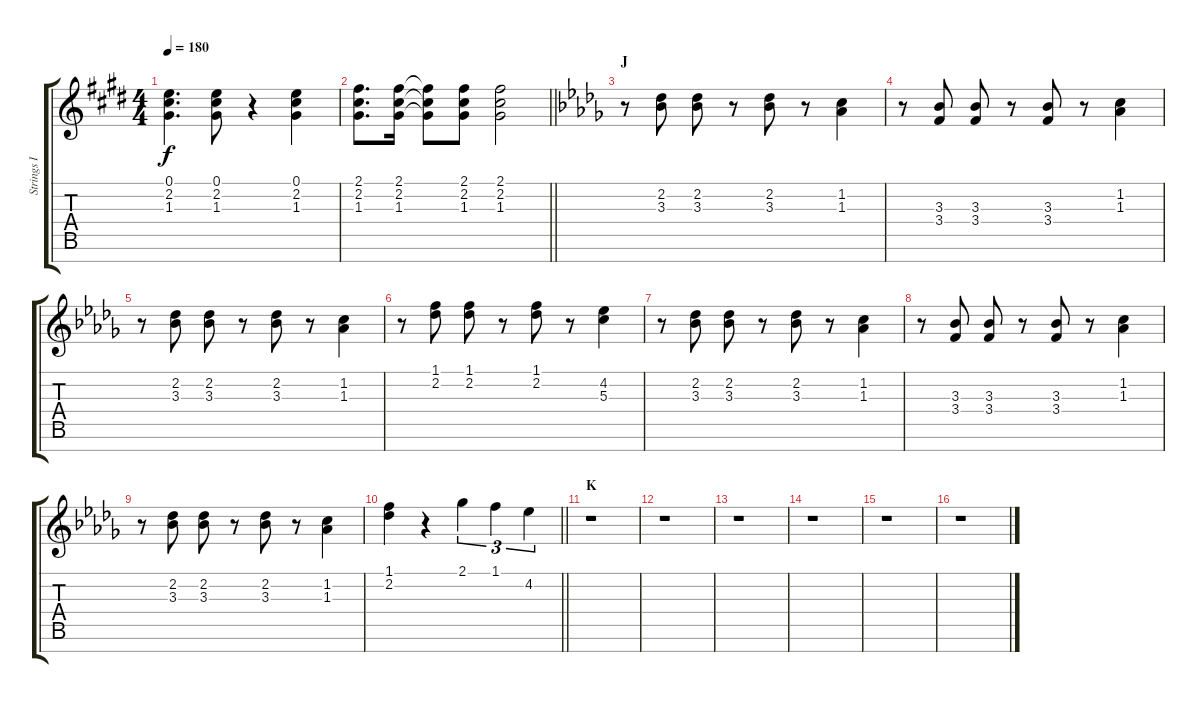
\track ("Strings I" "Strings I") {instrument stringensemble1}
\staff {score tabs}
\tuning (E5 B4 G4 D4 A3 E3 B2) {hide}
\ts (4 4)
\tempo 180
\clef g2
\ks e
(0.1 2.2 1.3).4{d dy f} (0.1 2.2 1.3).8 r.4 (0.1 2.2 1.3).4 |
\barLineRight lightlight
(2.1 2.2 1.3).8{d} (2.1 2.2 1.3).16 (2.1{t} 2.2{t} 1.3{t}).8 (2.1 2.2 1.3).8 (2.1 2.2 1.3).2 |
\section ("" "J")
\ks db
r.8 (2.2 3.3).8 (2.2 3.3).8 r.8 (2.2 3.3).8 r.8 (1.2 1.3).4 |
r.8 (3.3 3.4).8 (3.3 3.4).8 r.8 (3.3 3.4).8 r.8 (1.2 1.3).4 |
r.8 (2.2 3.3).8 (2.2 3.3).8 r.8 (2.2 3.3).8 r.8 (1.2 1.3).4 |
r.8 (1.1 2.2).8 (1.1 2.2).8 r.8 (1.1 2.2).8 r.8 (4.2 5.3).4 |
r.8 (2.2 3.3).8 (2.2 3.3).8 r.8 (2.2 3.3).8 r.8 (1.2 1.3).4 |
r.8 (3.3 3.4).8 (3.3 3.4).8 r.8 (3.3 3.4).8 r.8 (1.2 1.3).4 |
r.8 (2.2 3.3).8 (2.2 3.3).8 r.8 (2.2 3.3).8 r.8 (1.2 1.3).4 |
\barLineRight lightlight
(1.1 2.2).4 r.4 2.1.4{tu (3 2)} 1.1.4{tu (3 2)} 4.2.4{tu (3 2)} |
\section ("" "K")
r.1 |
r.1 |
r.1 |
r.1 |
r.1 |
r.1
